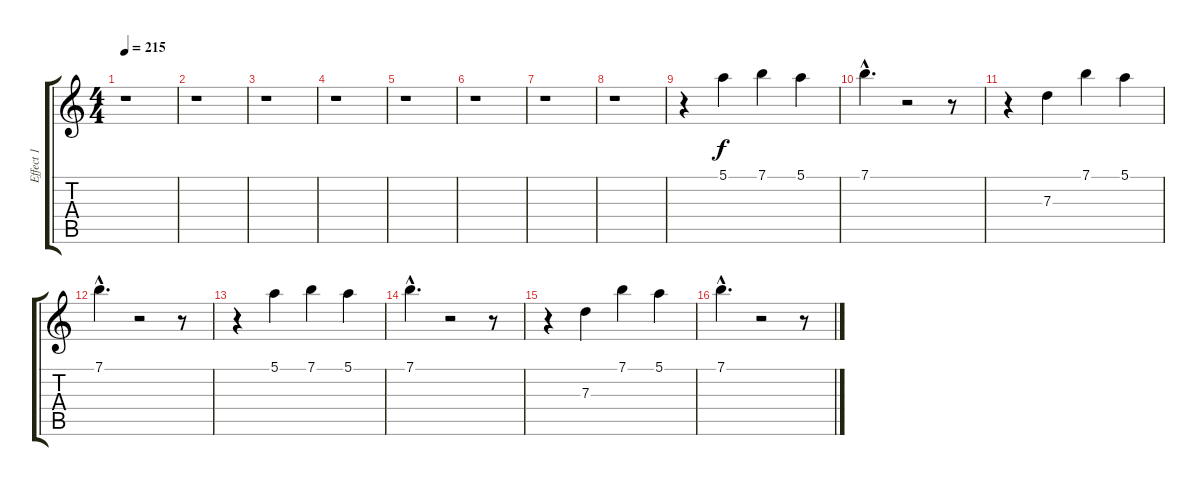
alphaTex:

\track ("Effect 1" "Effect 1") {instrument electricguitarclean}
\staff {score tabs}
\tuning (E4 B3 G3 D3 A2 E2) {hide}
\ts (4 4)
\tempo 215
\clef g2
\ks c
r.1{dy f} |
r.1 |
r.1 |
r.1 |
r.1 |
r.1 |
r.1 |
r.1 |
r.4 5.1.4 7.1.4 5.1.4 |
7.1{hac}.4{d} r.2 r.8 |
r.4 7.3.4 7.1.4 5.1.4 |
7.1{hac}.4{d} r.2 r.8 |
r.4 5.1.4 7.1.4 5.1.4 |
7.1{hac}.4{d} r.2 r.8 |
r.4 7.3.4 7.1.4 5.1.4 |
7.1{hac}.4{d} r.2 r.8
